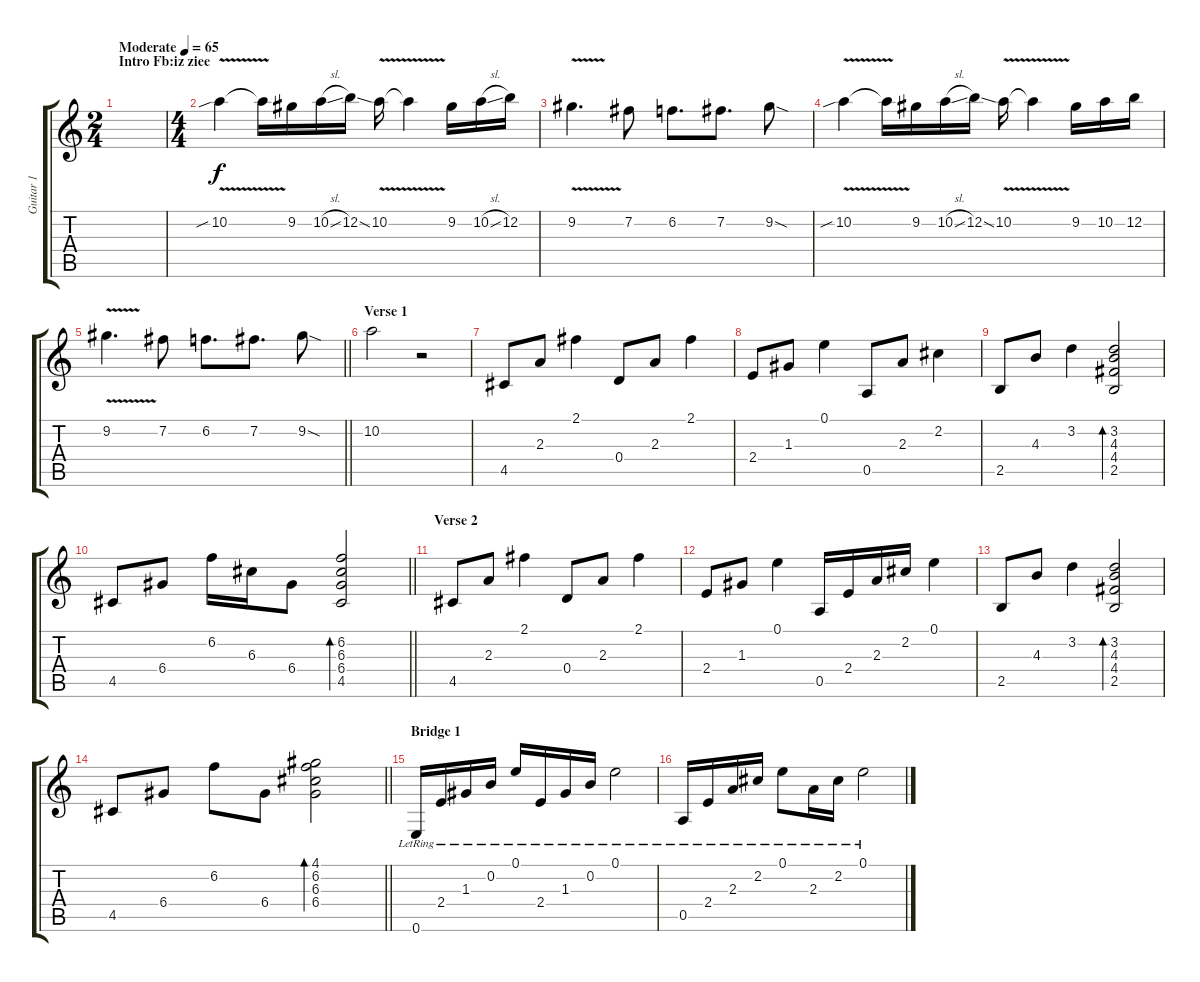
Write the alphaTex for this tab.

\track ("Guitar 1" "Guitar 1") {instrument overdrivenguitar}
\staff {score tabs}
\tuning (E4 B3 G3 D3 A2 E2) {hide}
\ts (2 4)
\section ("" "Intro Fb:iz ziee")
\tempo (65 "Moderate")
\clef g2
\ks c
|
\ts (4 4)
10.2{v sib}.4 10.2{t}.16 9.2.16 10.2{sl}.16 12.2{ss}.16 10.2{v}.16 10.2{t}.4 9.2.16 10.2{sl}.16 12.2.16 |
9.2{v}.4{d} 7.2.8 6.2.8{d} 7.2.8{d} 9.2{sod}.8 |
10.2{v sib}.4 10.2{t}.16 9.2.16 10.2{sl}.16 12.2{ss}.16 10.2{v}.16 10.2{t}.4 9.2.16 10.2.16 12.2.16 |
\barLineRight lightlight
9.2{v}.4{d} 7.2.8 6.2.8{d} 7.2.8{d} 9.2{sod}.8 |
\section ("" "Verse 1")
10.2.2 r.2 |
4.5.8{balance 13 instrument acousticguitarsteel} 2.3.8 2.1.4 0.4.8 2.3.8 2.1.4 |
2.4.8 1.3.8 0.1.4 0.5.8 2.3.8 2.2.4 |
2.5.8 4.3.8 3.2.4 (3.2 4.3 4.4 2.5).2{bd 60} |
\barLineRight lightlight
4.5.8 6.4.8 6.2.16 6.3.16 6.4.8 (6.2 6.3 6.4 4.5).2{bd 60} |
\section ("" "Verse 2")
4.5.8 2.3.8 2.1.4 0.4.8 2.3.8 2.1.4 |
2.4.8 1.3.8 0.1.4 0.5.16 2.4.16 2.3.16 2.2.16 0.1.4 |
2.5.8 4.3.8 3.2.4 (3.2 4.3 4.4 2.5).2{bd 60} |
\barLineRight lightlight
4.5.8 6.4.8 6.2.8 6.4.8 (4.1 6.2 6.3 6.4).2{bd 60} |
\section ("" "Bridge 1")
0.6{lr}.16 2.4{lr}.16 1.3{lr}.16 0.2{lr}.16 0.1{lr}.16 2.4{lr}.16 1.3{lr}.16 0.2{lr}.16 0.1{lr}.2 |
0.5{lr}.16 2.4{lr}.16 2.3{lr}.16 2.2{lr}.16 0.1{lr}.8 2.3{lr}.16 2.2{lr}.16 0.1{lr}.2
